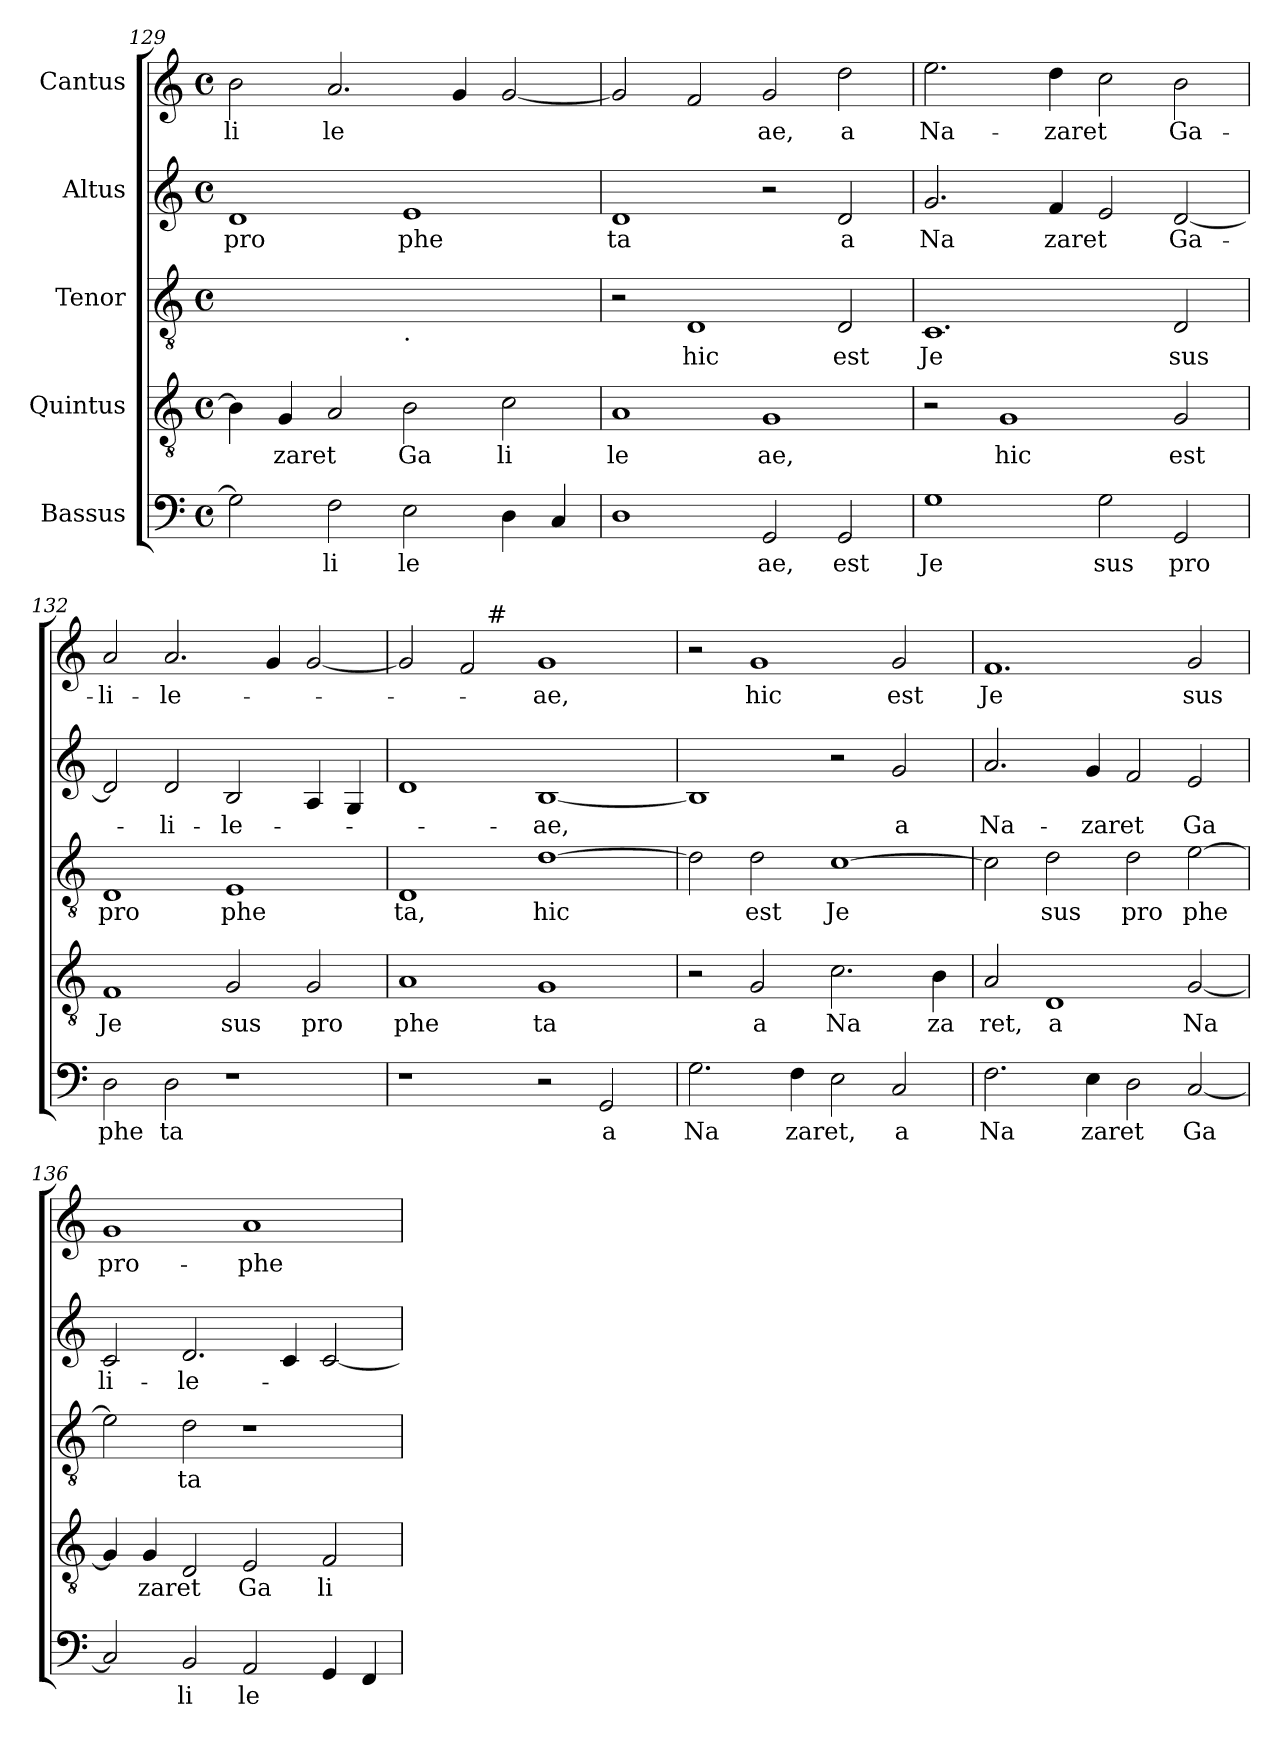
**kern	**text	**kern	**text	**kern	**text	**kern	**text	**kern	**text
*part5	*part5	*part4	*part4	*part3	*part3	*part2	*part2	*part1	*part1
*staff5	*staff5	*staff4	*staff4	*staff3	*staff3	*staff2	*staff2	*staff1	*staff1
*I"Bassus	*	*I"Quintus	*	*I"Tenor	*	*I"Altus	*	*I"Cantus	*
*clefF4	*	*clefGv2	*	*clefGv2	*	*clefG2	*	*clefG2	*
*k[]	*	*k[]	*	*k[]	*	*k[]	*	*k[]	*
*M4/4	*	*M4/4	*	*M4/4	*	*M4/4	*	*M4/4	*
*met(c)	*	*met(c)	*	*met(c)	*	*met(c)	*	*met(c)	*
=129	=129	=129	=129	=129	=129	=129	=129	=129	=129
!	!	!	!	!	!	!	!LO:LY:b	!	!LO:LY:b
2G\]	.	4B\]	.	1ryy	.	1d	pro	2b\	li
!	!	!	!LO:LY:b	!	!	!	!	!	!
.	.	4G/	zaret	.	.	.	.	.	.
!	!LO:LY:b	!	!	!	!	!	!	!	!LO:LY:b
2F\	li	2A/	.	.	.	.	.	2.a/	le
!	!	!	!	!LO:TX:b:t=.	!	!	!	!	!
!	!LO:LY:b	!	!LO:LY:b	!	!	!	!LO:LY:b	!	!
2E\	le	2B\	Ga	1ryy	.	1e	phe	.	.
.	.	.	.	.	.	.	.	4g/	.
!	!	!	!LO:LY:b	!	!	!	!	!	!
4D\	.	2c\	li	.	.	.	.	[<2g/	.
4C/	.	.	.	.	.	.	.	.	.
=130	=130	=130	=130	=130	=130	=130	=130	=130	=130
!	!	!	!LO:LY:b	!	!	!	!LO:LY:b	!	!
1D	.	1A	le	2r	.	1d	ta	2g/]	.
!	!	!	!	!	!LO:LY:b	!	!	!	!
.	.	.	.	1D	hic	.	.	2f/	.
!	!LO:LY:b	!	!LO:LY:b	!	!	!	!	!	!LO:LY:b
2GG/	ae,	1G	ae,	.	.	2r	.	2g/	ae,
!	!LO:LY:b	!	!	!	!LO:LY:b	!	!LO:LY:b	!	!LO:LY:b
2GG/	est	.	.	2D/	est	2d/	a	2dd\	a
!!LO:LB:g=z
=131	=131	=131	=131	=131	=131	=131	=131	=131	=131
!	!LO:LY:b	!	!	!	!LO:LY:b	!	!LO:LY:b	!	!LO:LY:b
1G	Je	2r	.	1.C	Je	2.g/	Na	2.ee\	Na-
!	!	!	!LO:LY:b	!	!	!	!	!	!
.	.	1G	hic	.	.	.	.	.	.
!	!	!	!	!	!	!	!LO:LY:b	!	!LO:LY:b
.	.	.	.	.	.	4f/	-zaret	4dd\	-zaret
!	!LO:LY:b	!	!	!	!	!	!	!	!
2G\	sus	.	.	.	.	2e/	.	2cc\	.
!	!LO:LY:b	!	!LO:LY:b	!	!LO:LY:b	!	!LO:LY:b	!	!LO:LY:b
2GG/	pro	2G/	est	2D/	sus	[<2d/	Ga-	2b\	Ga-
=132	=132	=132	=132	=132	=132	=132	=132	=132	=132
!	!LO:LY:b	!	!LO:LY:b	!	!LO:LY:b	!	!	!	!LO:LY:b
2D\	phe	1F	Je	1D	pro	2d/]	.	2a/	-li-
!	!LO:LY:b	!	!	!	!	!	!LO:LY:b	!	!LO:LY:b
2D\	ta	.	.	.	.	2d/	-li-	2.a/	-le-
!	!	!	!LO:LY:b	!	!LO:LY:b	!	!LO:LY:b	!	!
1r	.	2G/	sus	1E	phe	2B/	-le-	.	.
.	.	.	.	.	.	.	.	4g/	.
!	!	!	!LO:LY:b	!	!	!	!	!	!
.	.	2G/	pro	.	.	4A/	.	[<2g/	.
.	.	.	.	.	.	4G/	.	.	.
=133	=133	=133	=133	=133	=133	=133	=133	=133	=133
!	!	!	!LO:LY:b	!	!LO:LY:b	!	!	!	!
*	*	*	*	*	*	*	*	*^	*
1r	.	1A	phe	1D	ta,	1d	.	2g/]	2ryy	.
.	.	.	.	.	.	.	.	2f/	8ryy	.
!	!	!	!	!	!	!	!	!	!LO:TX:a:t=#	!
.	.	.	.	.	.	.	.	.	1ryy	.
!	!	!	!LO:LY:b	!	!LO:LY:b	!	!LO:LY:b	!	!	!LO:LY:b
2r	.	1G	ta	[>1d	hic	[<1B	-ae,	1g	.	-ae,
!	!LO:LY:b	!	!	!	!	!	!	!	!	!
2GG/	a	.	.	.	.	.	.	.	.	.
.	.	.	.	.	.	.	.	.	4.ryy	.
=134	=134	=134	=134	=134	=134	=134	=134	=134	=134	=134
!	!LO:LY:b	!	!	!	!	!	!	!	!	!
*	*	*	*	*	*	*	*	*v	*v	*
2.G\	Na	2r	.	2d\]	.	1B]	.	2r	.
!	!	!	!LO:LY:b	!	!LO:LY:b	!	!	!	!LO:LY:b
.	.	2G/	a	2d\	est	.	.	1g	hic
!	!LO:LY:b	!	!	!	!	!	!	!	!
4F\	zaret,	.	.	.	.	.	.	.	.
!	!	!	!LO:LY:b	!	!LO:LY:b	!	!	!	!
2E\	.	2.c\	Na	[>1c	Je	2r	.	.	.
!	!LO:LY:b	!	!	!	!	!	!LO:LY:b	!	!LO:LY:b
2C/	a	.	.	.	.	2g/	a	2g/	est
!	!	!	!LO:LY:b	!	!	!	!	!	!
.	.	4B\	za	.	.	.	.	.	.
=135	=135	=135	=135	=135	=135	=135	=135	=135	=135
!	!LO:LY:b	!	!LO:LY:b	!	!	!	!LO:LY:b	!	!LO:LY:b
2.F\	Na	2A/	ret,	2c\]	.	2.a/	Na-	1.f	Je
!	!	!	!LO:LY:b	!	!LO:LY:b	!	!	!	!
.	.	1D	a	2d\	sus	.	.	.	.
!	!LO:LY:b	!	!	!	!	!	!LO:LY:b	!	!
4E\	zaret	.	.	.	.	4g/	-zaret	.	.
!	!	!	!	!	!LO:LY:b	!	!	!	!
2D\	.	.	.	2d\	pro	2f/	.	.	.
!	!LO:LY:b	!	!LO:LY:b	!	!LO:LY:b	!	!LO:LY:b	!	!LO:LY:b
[<2C/	Ga	[<2G/	Na	[>2e\	phe	2e/	Ga	2g/	-sus
=136	=136	=136	=136	=136	=136	=136	=136	=136	=136
!	!	!	!	!	!	!	!LO:LY:b	!	!LO:LY:b
2C/]	.	4G/]	.	2e\]	.	2c/	-li-	1g	pro-
!	!	!	!LO:LY:b	!	!	!	!	!	!
.	.	4G/	zaret	.	.	.	.	.	.
!	!LO:LY:b	!	!	!	!LO:LY:b	!	!LO:LY:b	!	!
2BB/	li	2D/	.	2d\	ta	2.d/	-le-	.	.
!	!LO:LY:b	!	!LO:LY:b	!	!	!	!	!	!LO:LY:b
2AA/	le	2E/	Ga	1r	.	.	.	1a	-phe-
.	.	.	.	.	.	4c/	.	.	.
!	!	!	!LO:LY:b	!	!	!	!	!	!
4GG/	.	2F/	li	.	.	[>2c/	.	.	.
4FF/	.	.	.	.	.	.	.	.	.
=	=	=	=	=	=	=	=	=	=
*-	*-	*-	*-	*-	*-	*-	*-	*-	*-
